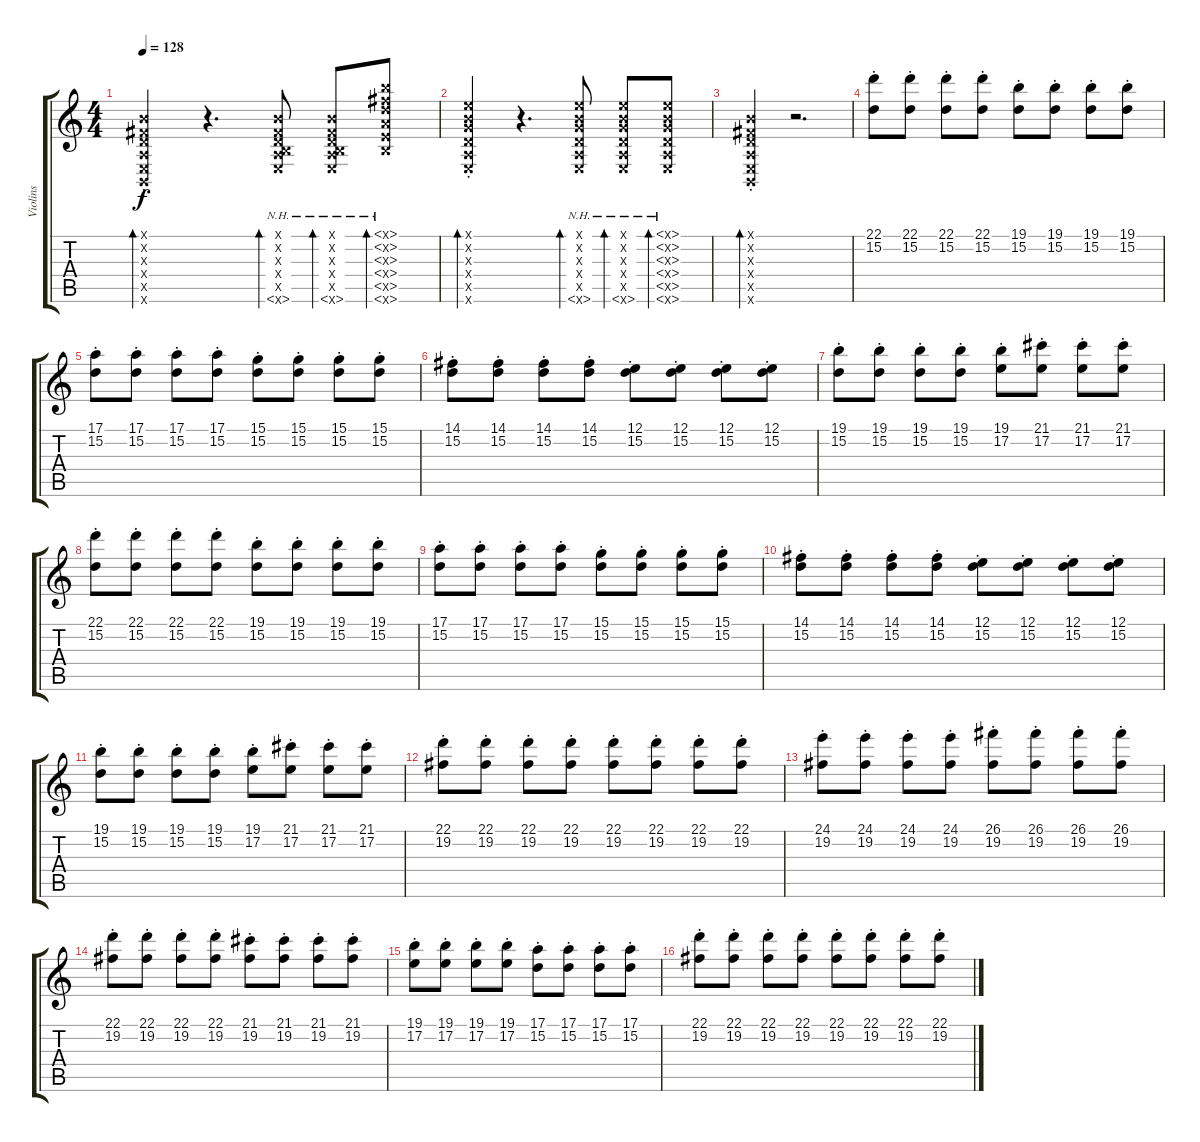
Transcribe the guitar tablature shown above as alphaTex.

\track ("Violins" "Violins") {instrument stringensemble1}
\staff {score tabs}
\tuning (E4 B3 G3 D3 A2 E2) {hide}
\ts (4 4)
\tempo 128
\clef g2
\ks c
(7.1{st x} 7.2{st x} 7.3{st x} 7.4{st x} 7.5{st x} 7.6{st x}).4{bd 60 dy f} r.4{d} (7.1{x} 7.2{x} 7.3{x} 7.4{x} 7.5{x} 7.6{nh x}).8{bd 60} (7.1{x} 7.2{x} 7.3{x} 7.4{x} 7.5{x} 7.6{nh x}).8{bd 60} (7.1{nh x} 7.2{nh x} 7.3{nh x} 7.4{nh x} 7.5{nh x} 7.6{nh x}).8{bd 60} |
(12.1{st x} 12.2{st x} 12.3{st x} 12.4{st x} 12.5{st x} 12.6{st x}).4{bd 60} r.4{d} (12.1{x} 12.2{x} 12.3{x} 12.4{x} 12.5{x} 12.6{nh x}).8{bd 60} (12.1{x} 12.2{x} 12.3{x} 12.4{x} 12.5{x} 12.6{nh x}).8{bd 60} (12.1{nh x} 12.2{nh x} 12.3{nh x} 12.4{nh x} 12.5{nh x} 12.6{nh x}).8{bd 60} |
(7.1{st x} 7.2{st x} 7.3{st x} 7.4{st x} 7.5{st x} 7.6{st x}).4{bd 60} r.2{d} |
(22.1{st} 15.2).8 (22.1{st} 15.2).8 (22.1{st} 15.2).8 (22.1{st} 15.2).8 (19.1{st} 15.2).8 (19.1{st} 15.2).8 (19.1{st} 15.2).8 (19.1{st} 15.2).8 |
(17.1{st} 15.2).8 (17.1{st} 15.2).8 (17.1{st} 15.2).8 (17.1{st} 15.2).8 (15.1{st} 15.2).8 (15.1{st} 15.2).8 (15.1{st} 15.2).8 (15.1{st} 15.2).8 |
(14.1{st} 15.2{st}).8 (14.1{st} 15.2{st}).8 (14.1{st} 15.2{st}).8 (14.1{st} 15.2{st}).8 (12.1{st} 15.2{st}).8 (12.1{st} 15.2{st}).8 (12.1{st} 15.2{st}).8 (12.1{st} 15.2{st}).8 |
(19.1{st} 15.2{st}).8 (19.1{st} 15.2{st}).8 (19.1{st} 15.2{st}).8 (19.1{st} 15.2{st}).8 (19.1{st} 17.2{st}).8 (21.1{st} 17.2{st}).8 (21.1{st} 17.2{st}).8 (21.1{st} 17.2{st}).8 |
(22.1{st} 15.2).8 (22.1{st} 15.2).8 (22.1{st} 15.2).8 (22.1{st} 15.2).8 (19.1{st} 15.2).8 (19.1{st} 15.2).8 (19.1{st} 15.2).8 (19.1{st} 15.2).8 |
(17.1{st} 15.2).8 (17.1{st} 15.2).8 (17.1{st} 15.2).8 (17.1{st} 15.2).8 (15.1{st} 15.2).8 (15.1{st} 15.2).8 (15.1{st} 15.2).8 (15.1{st} 15.2).8 |
(14.1{st} 15.2{st}).8 (14.1{st} 15.2{st}).8 (14.1{st} 15.2{st}).8 (14.1{st} 15.2{st}).8 (12.1{st} 15.2{st}).8 (12.1{st} 15.2{st}).8 (12.1{st} 15.2{st}).8 (12.1{st} 15.2{st}).8 |
(19.1{st} 15.2{st}).8 (19.1{st} 15.2{st}).8 (19.1{st} 15.2{st}).8 (19.1{st} 15.2{st}).8 (19.1{st} 17.2{st}).8 (21.1{st} 17.2{st}).8 (21.1{st} 17.2{st}).8 (21.1{st} 17.2{st}).8 |
(22.1{st} 19.2{st}).8 (22.1{st} 19.2{st}).8 (22.1{st} 19.2{st}).8 (22.1{st} 19.2{st}).8 (22.1{st} 19.2{st}).8 (22.1{st} 19.2{st}).8 (22.1{st} 19.2{st}).8 (22.1{st} 19.2{st}).8 |
(24.1{st} 19.2{st}).8 (24.1{st} 19.2{st}).8 (24.1{st} 19.2{st}).8 (24.1{st} 19.2{st}).8 (26.1{st} 19.2{st}).8 (26.1{st} 19.2{st}).8 (26.1{st} 19.2{st}).8 (26.1{st} 19.2{st}).8 |
(22.1{st} 19.2{st}).8 (22.1{st} 19.2{st}).8 (22.1{st} 19.2{st}).8 (22.1{st} 19.2{st}).8 (21.1{st} 19.2{st}).8 (21.1{st} 19.2{st}).8 (21.1{st} 19.2{st}).8 (21.1{st} 19.2{st}).8 |
(19.1{st} 17.2{st}).8 (19.1{st} 17.2{st}).8 (19.1{st} 17.2{st}).8 (19.1{st} 17.2{st}).8 (17.1{st} 15.2{st}).8 (17.1{st} 15.2{st}).8 (17.1{st} 15.2{st}).8 (17.1{st} 15.2{st}).8 |
(22.1{st} 19.2{st}).8 (22.1{st} 19.2{st}).8 (22.1{st} 19.2{st}).8 (22.1{st} 19.2{st}).8 (22.1{st} 19.2{st}).8 (22.1{st} 19.2{st}).8 (22.1{st} 19.2{st}).8 (22.1{st} 19.2{st}).8
